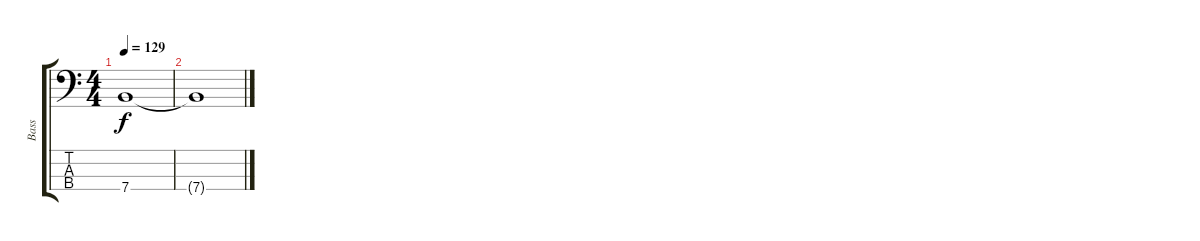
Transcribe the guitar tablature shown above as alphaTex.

\track ("Bass" "Bass") {instrument electricbasspick}
\staff {score tabs}
\tuning (G2 D2 A1 E1) {hide}
\ts (4 4)
\tempo 129
\clef f4
\ks c
7.4{t}.1{dy f} |
7.4{t}.1
